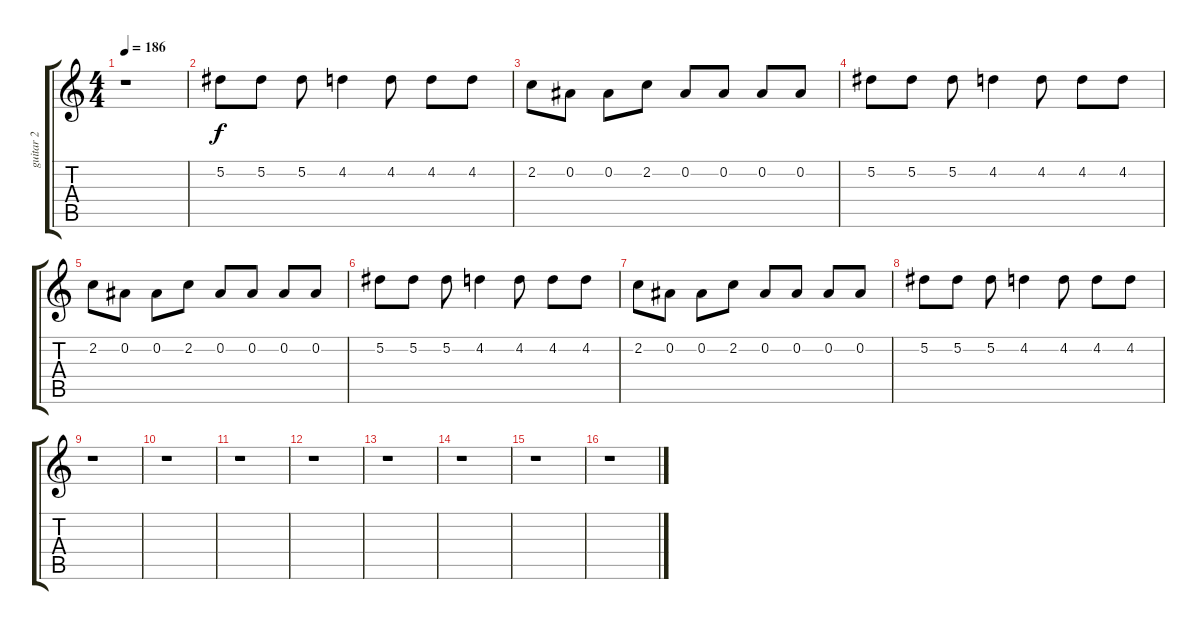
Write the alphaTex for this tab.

\track ("guitar 2" "guitar 2") {instrument distortionguitar}
\staff {score tabs}
\tuning (Eb4 Bb3 Gb3 Db3 Ab2 Db2) {hide}
\ts (4 4)
\tempo 186
\clef g2
\ks c
r.1{dy f instrument distortionguitar} |
5.2.8{volume 16} 5.2.8 5.2.8 4.2.4 4.2.8 4.2.8 4.2.8 |
2.2.8 0.2.8 0.2.8 2.2.8 0.2.8 0.2.8 0.2.8 0.2.8 |
5.2.8 5.2.8 5.2.8 4.2.4 4.2.8 4.2.8 4.2.8 |
2.2.8 0.2.8 0.2.8 2.2.8 0.2.8 0.2.8 0.2.8 0.2.8 |
5.2.8 5.2.8 5.2.8 4.2.4 4.2.8 4.2.8 4.2.8 |
2.2.8 0.2.8 0.2.8 2.2.8 0.2.8 0.2.8 0.2.8 0.2.8 |
5.2.8 5.2.8 5.2.8 4.2.4 4.2.8 4.2.8 4.2.8 |
r.1 |
r.1 |
r.1 |
r.1 |
r.1 |
r.1 |
r.1 |
r.1
